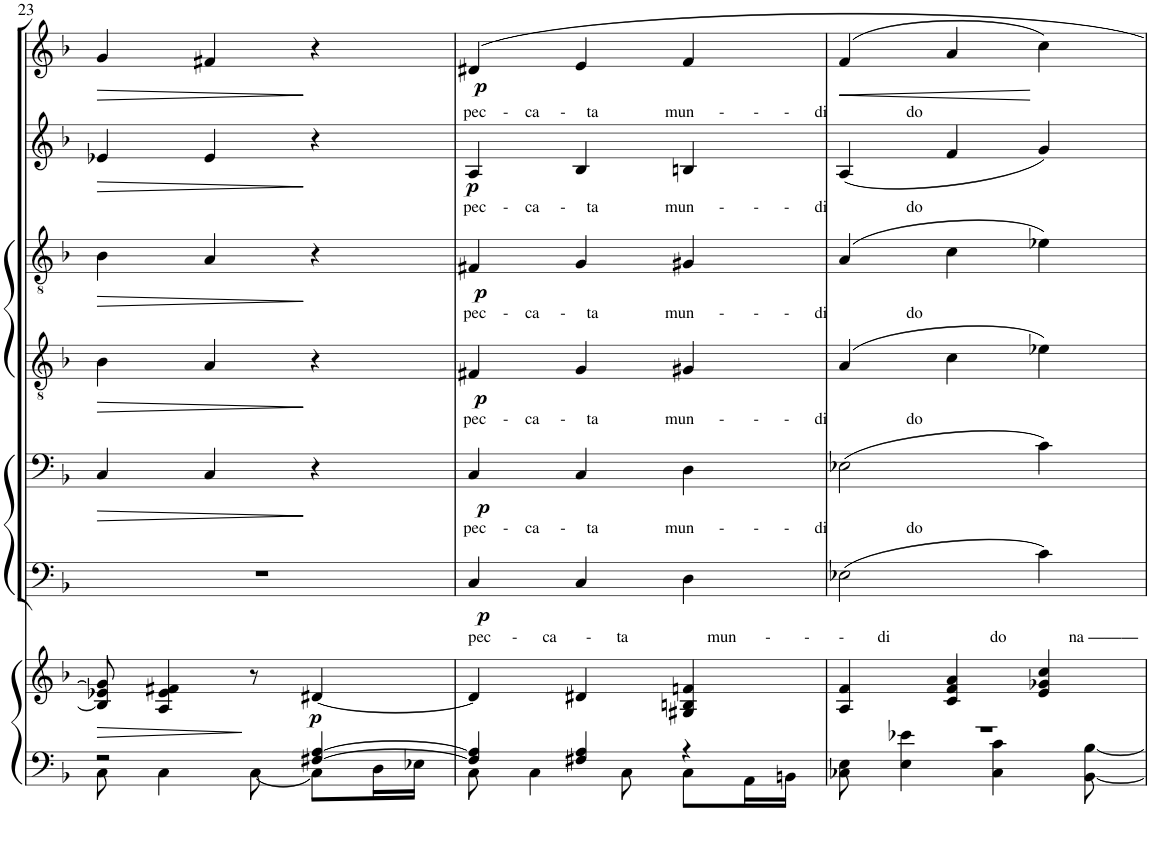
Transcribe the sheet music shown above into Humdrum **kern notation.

**kern	**kern	**dynam	**kern	**dynam	**kern	**dynam	**kern	**dynam	**kern	**dynam	**kern	**dynam	**kern	**dynam
*part7	*part7	*part7	*part6	*part6	*part5	*part5	*part4	*part4	*part3	*part3	*part2	*part2	*part1	*part1
*staff8	*staff7	*staff7/8	*staff6	*staff6	*staff5	*staff5	*staff4	*staff4	*staff3	*staff3	*staff2	*staff2	*staff1	*staff1
*I"PIANO	*	*	*I"BASSES II	*	*I"BASSES I	*	*I"TÉNORS II	*	*I"TÉNORS I	*	*I"ALTOS	*	*I"SOPRANOS	*
*I'Pno	*	*	*	*	*	*	*	*	*	*	*	*	*	*
!!LO:PB:g=z
*clefF4	*clefG2	*	*clefF4	*	*clefF4	*	*clefGv2	*	*clefGv2	*	*clefG2	*	*clefG2	*
*k[b-]	*k[b-]	*	*k[b-]	*	*k[b-]	*	*k[b-]	*	*k[b-]	*	*k[b-]	*	*k[b-]	*
*M3/4	*M3/4	*	*M3/4	*	*M3/4	*	*M3/4	*	*M3/4	*	*M3/4	*	*M3/4	*
=23	=23	=23	=23	=23	=23	=23	=23	=23	=23	=23	=23	=23	=23	=23
*^	*	*	*	*	*	*	*	*	*	*	*	*	*	*
!	!	!	!LO:HP:b	!	!	!	!LO:HP:b	!	!LO:HP:b	!	!LO:HP:b	!	!LO:HP:b	!	!LO:HP:b
2r	8C\	8B-/] 8e-X/ 8g/]	>	2.r	.	4C/	>	4B-\	>	4B-\	>	4e-X/	>	4g/	>
.	4C\	4A/ 4e-/ 4f#X/	.	.	.	.	.	.	.	.	.	.	.	.	.
.	.	.	.	.	.	4C/	.	4A/	.	4A/	.	4e-/	.	4f#X/	.
.	[8C\	8r	]	.	.	.	.	.	.	.	.	.	.	.	.
!	!	!	!LO:DY:b	!	!	!	!	!	!	!	!	!	!	!	!
[4F#X/ [4A/	8C\L]	[4d#X/	p	.	.	4r	]	4r	]	4r	]	4r	]	4r	]
.	16D\L	.	.	.	.	.	.	.	.	.	.	.	.	.	.
.	16E-X\JJ	.	.	.	.	.	.	.	.	.	.	.	.	.	.
=24	=24	=24	=24	=24	=24	=24	=24	=24	=24	=24	=24	=24	=24	=24	=24
!	!	!	!	!	!	!	!	!	!	!	!	!	!	!LO:TX:b:t=pec    -    ca     -     ta                mun      -       -      -      di                   do	!
!	!	!	!	!	!	!	!	!	!	!	!	!LO:TX:b:t=pec    -    ca     -     ta                mun      -       -      -      di                   do	!	!	!
!	!	!	!	!	!	!	!	!	!	!LO:TX:b:t=pec    -    ca     -     ta                mun      -       -      -      di                   do	!	!	!	!	!
!	!	!	!	!	!	!	!	!LO:TX:b:t=pec    -    ca     -     ta                mun      -       -      -      di                   do	!	!	!	!	!	!	!
!	!	!	!	!	!	!LO:TX:b:t=pec    -    ca     -     ta                mun      -       -      -      di                   do	!	!	!	!	!	!	!	!	!
!	!	!	!	!LO:TX:b:t=pec     -      ca       -      ta                   mun       -        -       -        di                        do               na ———	!	!	!	!	!	!	!	!	!	!	!
!	!	!	!	!	!LO:DY:b	!	!LO:DY:b	!	!LO:DY:b	!	!LO:DY:b	!	!LO:DY:b	!	!LO:DY:b
4F#/] 4A/]	8C\	4d#/]	.	4C/	p	4C/	p	4F#X/	p	4F#X/	p	4A/	p	4d#X/	p
.	4C\	.	.	.	.	.	.	.	.	.	.	.	.	.	.
4F#X/ 4A/	.	4d#X/	.	4C/	.	4C/	.	4G/	.	4G/	.	4B-/	.	4e/	.
.	8C\	.	.	.	.	.	.	.	.	.	.	.	.	.	.
4r	8C\L	4G#X/ 4Bn/ 4fn/	.	4D\	.	4D\	.	4G#X/	.	4G#X/	.	4Bn/	.	4f/	.
.	16AA\L	.	.	.	.	.	.	.	.	.	.	.	.	.	.
.	16BBn\JJ	.	.	.	.	.	.	.	.	.	.	.	.	.	.
=25	=25	=25	=25	=25	=25	=25	=25	=25	=25	=25	=25	=25	=25	=25	=25
!	!	!	!	!	!	!	!	!	!	!	!	!	!	!	!LO:HP:b
2.r	8C-X\ 8E\	4A/ 4f/	.	(2E-X\	.	(2E-X\	.	(4A/	.	(4A/	.	(4A/	.	(4f/	<
.	4E\ 4e-X\	.	.	.	.	.	.	.	.	.	.	.	.	.	.
.	.	4c/ 4f/ 4a/	.	.	.	.	.	4c\	.	4c\	.	4f/	.	4a/	.
.	4C-\ 4c\	.	.	.	.	.	.	.	.	.	.	.	.	.	.
.	.	4e/ 4g-X/ 4cc/	.	4c\)	.	4c\)	.	4e-X\)	.	4e-X\)	.	4g/)	.	4cc\)	[
.	[8BB-\ [8B-\	.	.	.	.	.	.	.	.	.	.	.	.	.	.
*v	*v	*	*	*	*	*	*	*	*	*	*	*	*	*	*
=	=	=	=	=	=	=	=	=	=	=	=	=	=	=
*-	*-	*-	*-	*-	*-	*-	*-	*-	*-	*-	*-	*-	*-	*-
